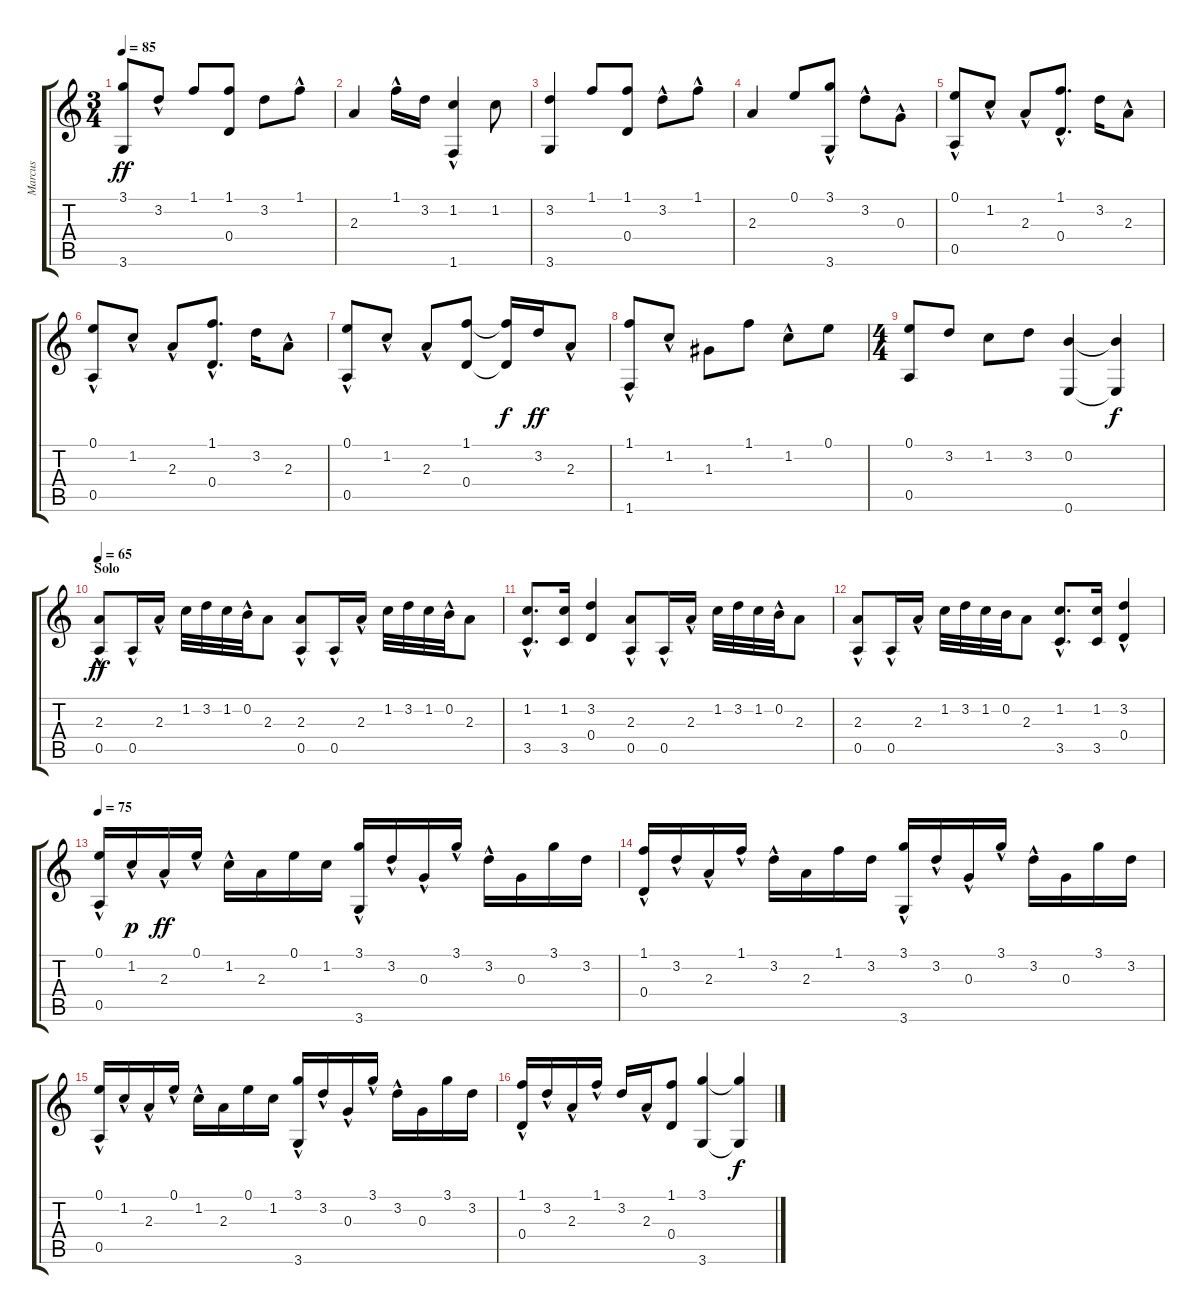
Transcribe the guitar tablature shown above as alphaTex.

\track ("Marcus" "Marcus") {instrument acousticguitarsteel}
\staff {score tabs}
\tuning (E4 B3 G3 D3 A2 E2) {hide}
\ts (3 4)
\tempo 85
\clef g2
\ks c
(3.1 3.6).8{dy ff} 3.2{hac}.8 1.1.8 (1.1 0.4).8 3.2.8 1.1{hac}.8 |
2.3.4 1.1{hac}.16 3.2.16 (1.2 1.6{hac}).4 1.2.8 |
(3.2 3.6).4 1.1.8 (1.1 0.4).8 3.2{hac}.8 1.1{hac}.8 |
2.3.4 0.1.8 (3.1{hac} 3.6).8 3.2{hac}.8 0.3{hac}.8 |
(0.1{hac} 0.5{hac}).8 1.2{hac}.8 2.3{hac}.8 (1.1{hac} 0.4{hac}).8{d} 3.2.16 2.3{hac}.8 |
(0.1{hac} 0.5{hac}).8 1.2{hac}.8 2.3{hac}.8 (1.1{hac} 0.4{hac}).8{d} 3.2.16 2.3{hac}.8 |
(0.1{hac} 0.5).8 1.2{hac}.8 2.3{hac}.8 (1.1 0.4).8 (1.1{t} 0.4{t}).16{dy f} 3.2.16{dy ff} 2.3{hac}.8 |
(1.1{hac} 1.6).8 1.2{hac}.8 1.3.8 1.1.8 1.2{hac}.8 0.1.8 |
\ts (4 4)
(0.1 0.5).8 3.2.8 1.2.8 3.2.8 (0.2 0.6).4 (0.2{t} 0.6{t}).4{dy f} |
\section ("" "Solo")
\tempo 65
(2.3{hac} 0.5).8{dy ff} 0.5{hac}.16 2.3{hac}.16 1.2.32 3.2.32 1.2.32 0.2{hac}.32 2.3.8 (2.3{hac} 0.5).8 0.5{hac}.16 2.3{hac}.16 1.2.32 3.2.32 1.2.32 0.2{hac}.32 2.3.8 |
(1.2{hac} 3.5{hac}).8{d} (1.2 3.5).16 (3.2 0.4).4 (2.3{hac} 0.5).8 0.5{hac}.16 2.3{hac}.16 1.2.32 3.2.32 1.2.32 0.2{hac}.32 2.3.8 |
(2.3{hac} 0.5).8 0.5{hac}.16 2.3{hac}.16 1.2.32 3.2.32 1.2.32 0.2.32 2.3.8 (1.2{hac} 3.5{hac}).8{d} (1.2 3.5).16 (3.2{hac} 0.4).4 |
\tempo 75
(0.1{hac} 0.5).16 1.2{hac}.16{dy p} 2.3{hac}.16{dy ff} 0.1{hac}.16 1.2{hac}.16 2.3.16 0.1.16 1.2.16 (3.1{hac} 3.6).16 3.2{hac}.16 0.3{hac}.16 3.1{hac}.16 3.2{hac}.16 0.3.16 3.1.16 3.2.16 |
(1.1{hac} 0.4).16 3.2{hac}.16 2.3{hac}.16 1.1{hac}.16 3.2{hac}.16 2.3.16 1.1.16 3.2.16 (3.1{hac} 3.6).16 3.2{hac}.16 0.3{hac}.16 3.1{hac}.16 3.2{hac}.16 0.3.16 3.1.16 3.2.16 |
(0.1{hac} 0.5).16 1.2{hac}.16 2.3{hac}.16 0.1{hac}.16 1.2{hac}.16 2.3.16 0.1.16 1.2.16 (3.1{hac} 3.6).16 3.2{hac}.16 0.3{hac}.16 3.1{hac}.16 3.2{hac}.16 0.3.16 3.1.16 3.2.16 |
(1.1{hac} 0.4{hac}).16 3.2{hac}.16 2.3{hac}.16 1.1{hac}.16 3.2.16 2.3{hac}.16 (1.1 0.4).8 (3.1 3.6).4 (3.1{t} 3.6{t}).4{dy f}
